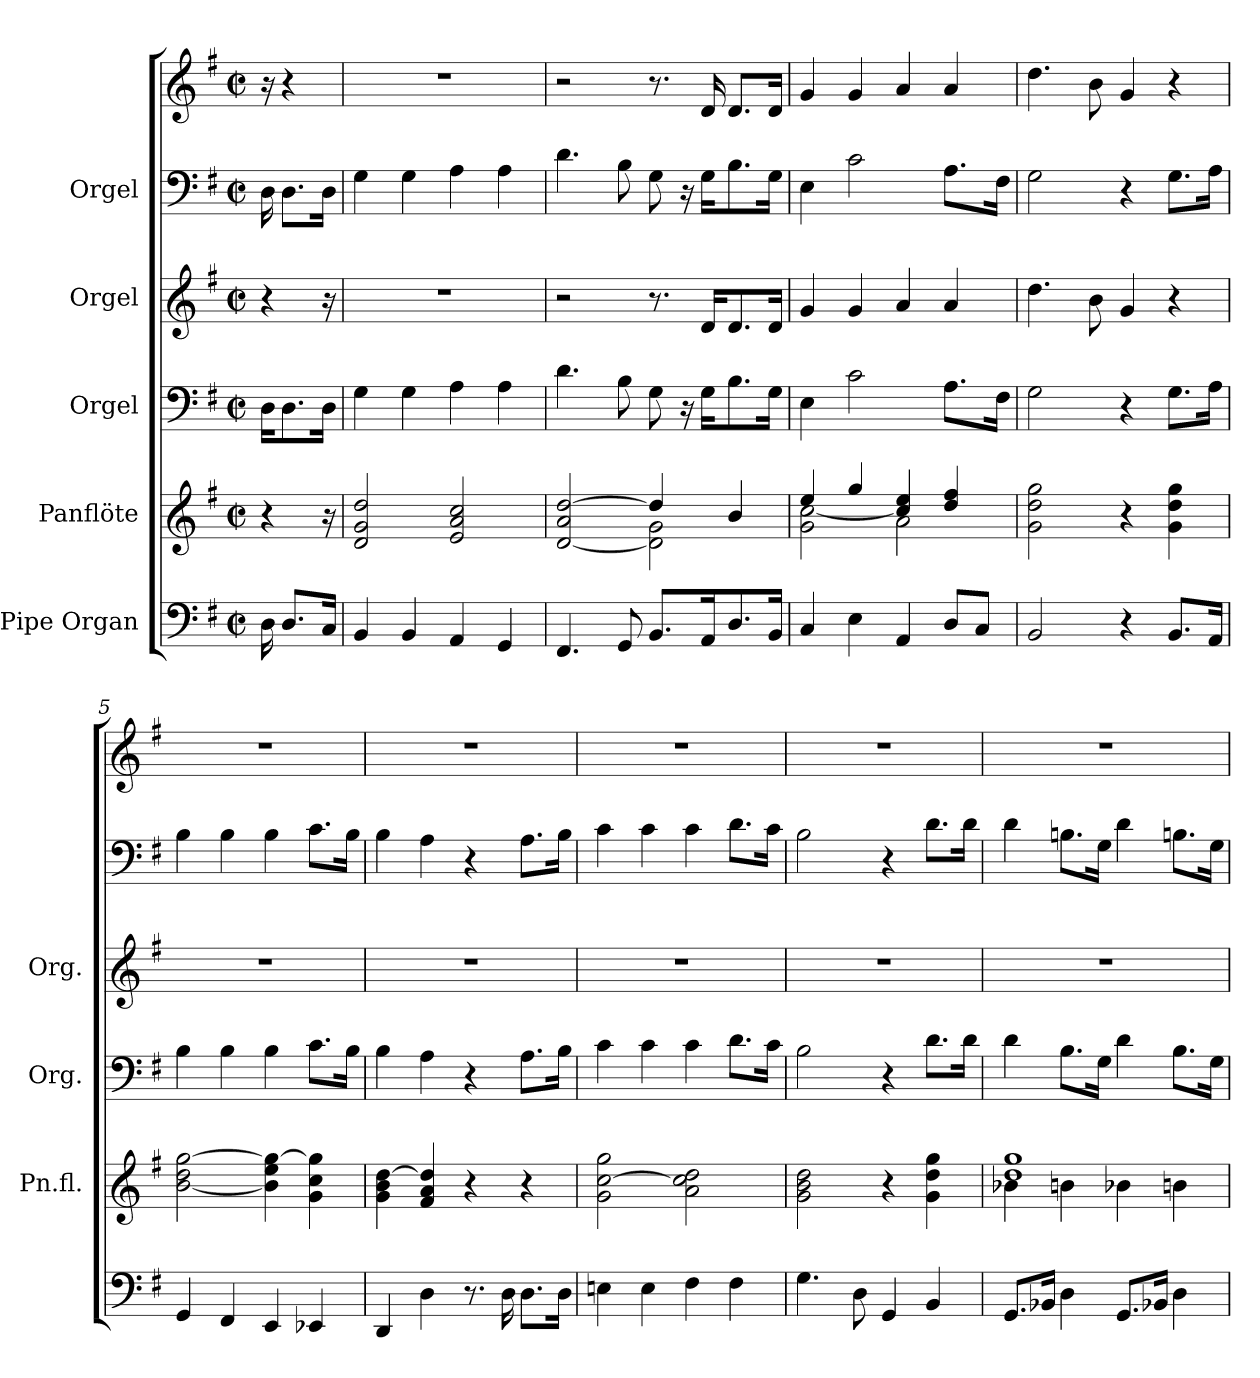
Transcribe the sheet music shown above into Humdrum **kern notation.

**kern	**kern	**kern	**kern	**kern	**kern
*part5	*part4	*part3	*part2	*part1	*part1
*staff6	*staff5	*staff4	*staff3	*staff2	*staff1
*I"Pipe Organ	*I"Panflöte	*I"Orgel	*I"Orgel	*I"Orgel	*
*	*I'Pn.fl.	*I'Org.	*I'Org.	*	*
*clefF4	*clefG2	*clefF4	*clefG2	*clefF4	*clefG2
*k[f#]	*k[f#]	*k[f#]	*k[f#]	*k[f#]	*k[f#]
*M2/2	*M2/2	*M2/2	*M2/2	*M2/2	*M2/2
*met(c|)	*met(c|)	*met(c|)	*met(c|)	*met(c|)	*met(c|)
=	=	=	=	=	=
16D\	4r	16D\KL	4r	16D\	16r
8.D/L	.	8.D\	.	8.D\L	4r
16C/Jk	16r	16D\Jk	16r	16D\Jk	.
=1	=1	=1	=1	=1	=1
4BB/	2d/ 2g/ 2dd/	4G\	1r	4G\	1r
4BB/	.	4G\	.	4G\	.
4AA/	2e/ 2a/ 2cc/	4A\	.	4A\	.
4GG/	.	4A\	.	4A\	.
=2	=2	=2	=2	=2	=2
*	*^	*	*	*	*
4.FF#/	[2d/ 2a/ [2dd/	2ryy	4.d\	2r	4.d\	2r
8GG/	.	.	8B\	.	8B\	.
8.BB/L	4dd/]	2d\] 2g\	8G\	8.r	8G\	8.r
.	.	.	16r	.	16r	.
16AA/K	.	.	16G\KL	16d/KL	16G\KL	16d/
8.D/	4b/	.	8.B\	8.d/	8.B\	8.d/L
16BB/Jk	.	.	16G\Jk	16d/Jk	16G\Jk	16d/Jk
=3	=3	=3	=3	=3	=3	=3
4C/	4ee/	2g\ [2cc\	4E\	4g/	4E\	4g/
4E\	4gg/	.	2c\	4g/	2c\	4g/
4AA/	4cc/] 4ee/	2a\	.	4a/	.	4a/
8D/L	4dd/ 4ff#/	.	8.A\L	4a/	8.A\L	4a/
8C/J	.	.	.	.	.	.
.	.	.	16F#\Jk	.	16F#\Jk	.
*	*v	*v	*	*	*	*
=4	=4	=4	=4	=4	=4
2BB/	2g\ 2dd\ 2gg\	2G\	4.dd\	2G\	4.dd\
.	.	.	8b\	.	8b\
4r	4r	4r	4g/	4r	4g/
8.BB/L	4g\ 4dd\ 4gg\	8.G\L	4r	8.G\L	4r
16AA/Jk	.	16A\Jk	.	16A\Jk	.
!!LO:LB:g=z
=5	=5	=5	=5	=5	=5
4GG/	[2b\ 2dd\ [2gg\	4B\	1r	4B\	1r
4FF#/	.	4B\	.	4B\	.
4EE/	4b\] 4ee\ 4gg\_	4B\	.	4B\	.
4EE-X/	4g\ 4cc\ 4gg\]	8.c\L	.	8.c\L	.
.	.	16B\Jk	.	16B\Jk	.
=6	=6	=6	=6	=6	=6
4DD/	4g\ 4b\ [4dd\	4B\	1r	4B\	1r
4D\	4f#/ 4a/ 4dd/]	4A\	.	4A\	.
8.r	4r	4r	.	4r	.
16D\	.	.	.	.	.
8.D\L	4r	8.A\L	.	8.A\L	.
16D\Jk	.	16B\Jk	.	16B\Jk	.
=7	=7	=7	=7	=7	=7
4En\	2g\ [2cc\ 2gg\	4c\	1r	4c\	1r
4E\	.	4c\	.	4c\	.
4F#\	2a\ 2cc\] 2dd\	4c\	.	4c\	.
4F#\	.	8.d\L	.	8.d\L	.
.	.	16c\Jk	.	16c\Jk	.
=8	=8	=8	=8	=8	=8
4.G\	2g\ 2b\ 2dd\	2B\	1r	2B\	1r
8D\	.	.	.	.	.
4GG/	4r	4r	.	4r	.
4BB/	4g\ 4dd\ 4gg\	8.d\L	.	8.d\L	.
.	.	16d\Jk	.	16d\Jk	.
!!LO:LB:g=z
=9	=9	=9	=9	=9	=9
*	*^	*	*	*	*
8.GG/L	1dd 1gg	4b-X\	4d\	1r	4d\	1r
16BB-X/Jk	.	.	.	.	.	.
4D\	.	4bn\	8.B\L	.	8.Bn\L	.
.	.	.	16G\Jk	.	16G\Jk	.
8.GG/L	.	4b-X\	4d\	.	4d\	.
16BB-X/Jk	.	.	.	.	.	.
4D\	.	4bn\	8.B\L	.	8.Bn\L	.
.	.	.	16G\Jk	.	16G\Jk	.
*	*v	*v	*	*	*	*
=	=	=	=	=	=
*-	*-	*-	*-	*-	*-
